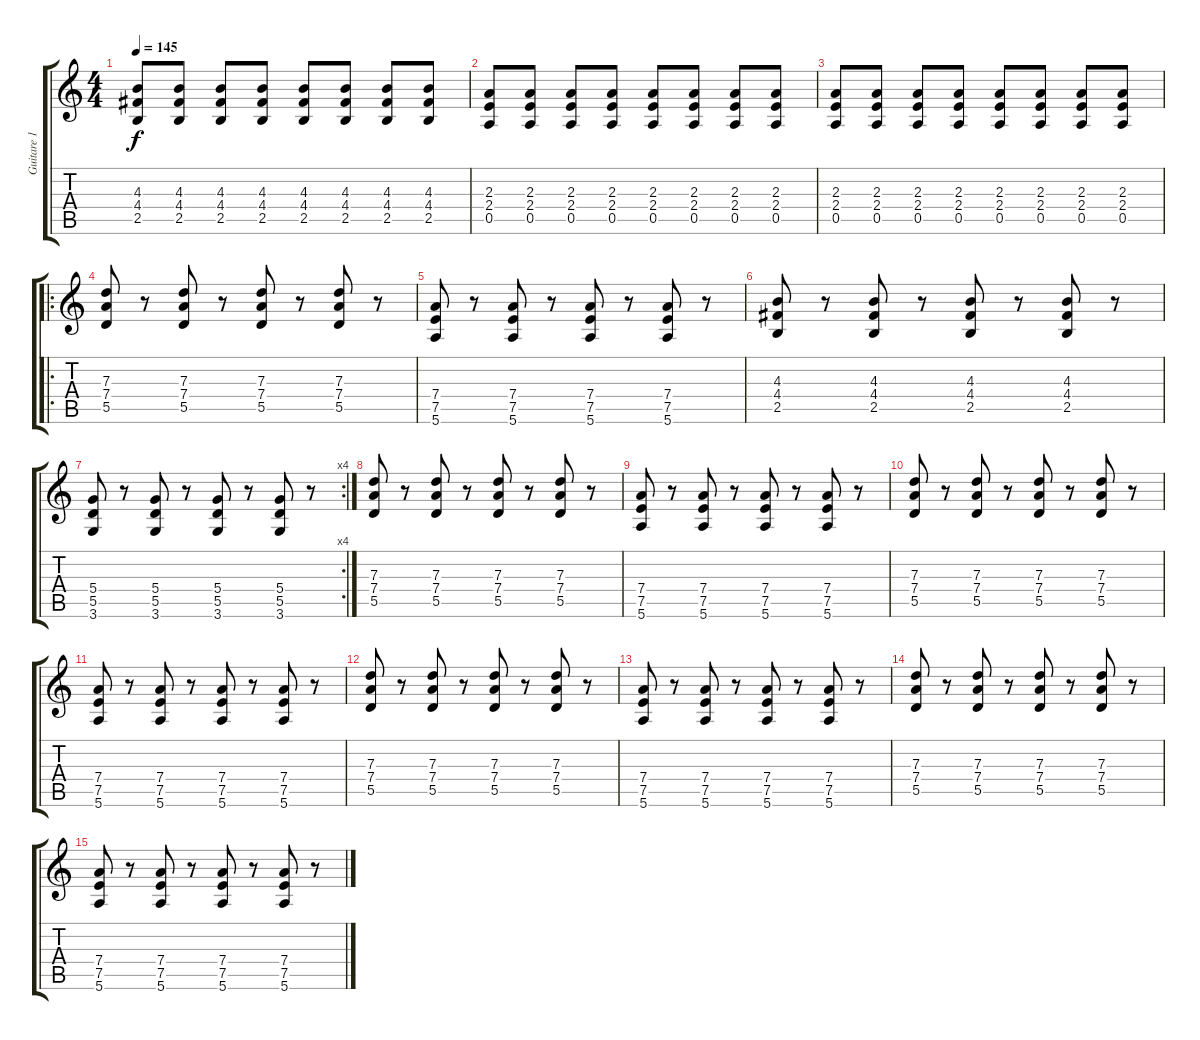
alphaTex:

\track ("Guitare 1" "Guitare 1") {instrument distortionguitar}
\staff {score tabs}
\tuning (E4 B3 G3 D3 A2 E2) {hide}
\ts (4 4)
\tempo 145
\clef g2
\ks c
(4.3 4.4 2.5).8{dy f} (4.3 4.4 2.5).8 (4.3 4.4 2.5).8 (4.3 4.4 2.5).8 (4.3 4.4 2.5).8 (4.3 4.4 2.5).8 (4.3 4.4 2.5).8 (4.3 4.4 2.5).8 |
(2.3 2.4 0.5).8 (2.3 2.4 0.5).8 (2.3 2.4 0.5).8 (2.3 2.4 0.5).8 (2.3 2.4 0.5).8 (2.3 2.4 0.5).8 (2.3 2.4 0.5).8 (2.3 2.4 0.5).8 |
(2.3 2.4 0.5).8 (2.3 2.4 0.5).8 (2.3 2.4 0.5).8 (2.3 2.4 0.5).8 (2.3 2.4 0.5).8 (2.3 2.4 0.5).8 (2.3 2.4 0.5).8 (2.3 2.4 0.5).8 |
\ro
(7.3 7.4 5.5).8{instrument distortionguitar} r.8 (7.3 7.4 5.5).8 r.8 (7.3 7.4 5.5).8 r.8 (7.3 7.4 5.5).8 r.8 |
(7.4 7.5 5.6).8 r.8 (7.4 7.5 5.6).8 r.8 (7.4 7.5 5.6).8 r.8 (7.4 7.5 5.6).8 r.8 |
(4.3 4.4 2.5).8 r.8 (4.3 4.4 2.5).8 r.8 (4.3 4.4 2.5).8 r.8 (4.3 4.4 2.5).8 r.8 |
\rc 4
(5.4 5.5 3.6).8 r.8 (5.4 5.5 3.6).8 r.8 (5.4 5.5 3.6).8 r.8 (5.4 5.5 3.6).8 r.8 |
(7.3 7.4 5.5).8{instrument distortionguitar} r.8 (7.3 7.4 5.5).8 r.8 (7.3 7.4 5.5).8 r.8 (7.3 7.4 5.5).8 r.8 |
(7.4 7.5 5.6).8 r.8 (7.4 7.5 5.6).8 r.8 (7.4 7.5 5.6).8 r.8 (7.4 7.5 5.6).8 r.8 |
(7.3 7.4 5.5).8{instrument distortionguitar} r.8 (7.3 7.4 5.5).8 r.8 (7.3 7.4 5.5).8 r.8 (7.3 7.4 5.5).8 r.8 |
(7.4 7.5 5.6).8 r.8 (7.4 7.5 5.6).8 r.8 (7.4 7.5 5.6).8 r.8 (7.4 7.5 5.6).8 r.8 |
(7.3 7.4 5.5).8{instrument distortionguitar} r.8 (7.3 7.4 5.5).8 r.8 (7.3 7.4 5.5).8 r.8 (7.3 7.4 5.5).8 r.8 |
(7.4 7.5 5.6).8 r.8 (7.4 7.5 5.6).8 r.8 (7.4 7.5 5.6).8 r.8 (7.4 7.5 5.6).8 r.8 |
(7.3 7.4 5.5).8{instrument distortionguitar} r.8 (7.3 7.4 5.5).8 r.8 (7.3 7.4 5.5).8 r.8 (7.3 7.4 5.5).8 r.8 |
(7.4 7.5 5.6).8 r.8 (7.4 7.5 5.6).8 r.8 (7.4 7.5 5.6).8 r.8 (7.4 7.5 5.6).8 r.8
